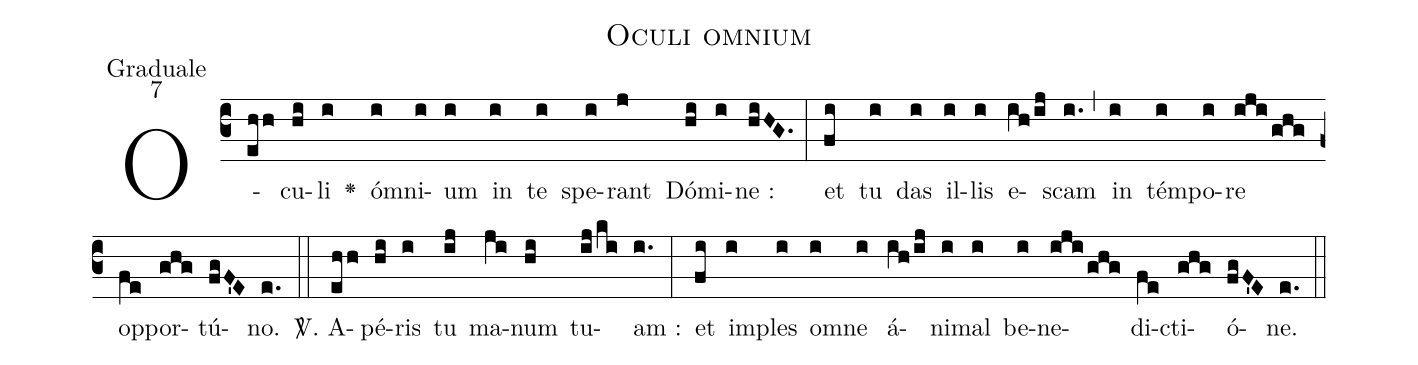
name:Oculi omnium;
office-part:Graduale;
mode:7;
%%
(c3) O(ehh)cu(hi)li(i) <v>\greheightstar</v>() ó(i)mni(i)um(i) in(i) te(i) spe(i)rant(j) Dó(hi)mi(i)ne :(hiHG.) (:) et(fi) tu(i) das(i) il(i)lis(i) e(ih/ij)scam(i.) (,) in(i) tém(i)po(i)re(ijighg) op(fe)por(ghg)tú(fgF'E)no.(e.) (::) <sp>V/</sp>. A(ehh)pé(hi)ris(i) tu(ij) ma(ji)num(hi) tu(ij/ki)am :(i.) (:) et(fi) im(i)ples(i) o(i)mne(i) á(ih/ij)ni(i)mal(i) be(i)ne(ijighg)di(fe)cti(ghg)ó(fgF'E)ne.(e.) (::)
